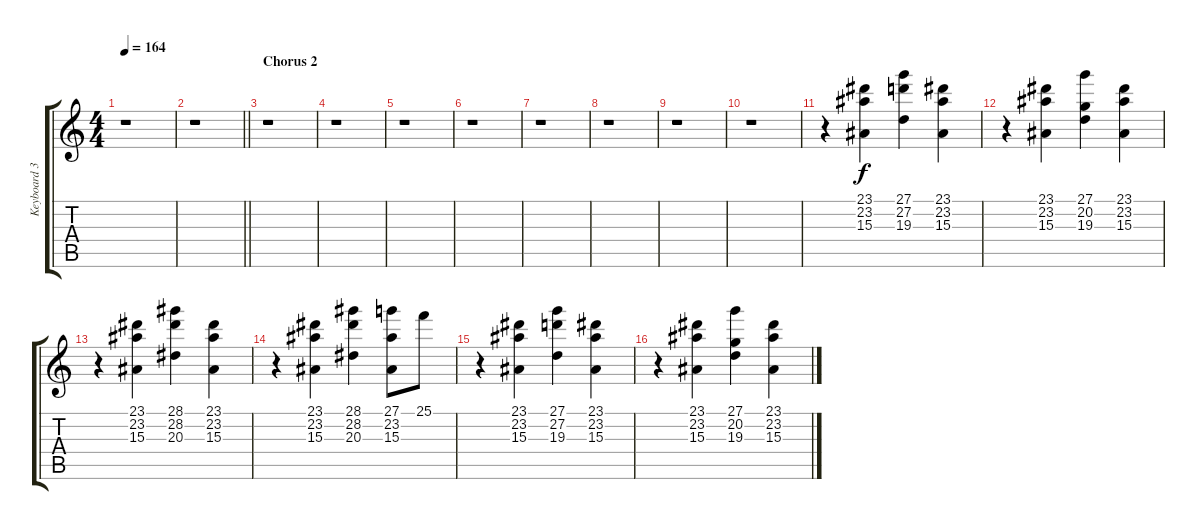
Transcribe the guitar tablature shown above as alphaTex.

\track ("Keyboard 3 (Pizzicato Strings)" "Keyboard 3") {instrument pizzicatostrings}
\staff {score tabs}
\tuning (E4 B3 G3 D3 A2 E2) {hide}
\ts (4 4)
\tempo 164
\clef g2
\ks c
r.1{dy f} |
\barLineRight lightlight
r.1 |
\section ("" "Chorus 2")
r.1 |
r.1 |
r.1 |
r.1 |
r.1 |
r.1 |
r.1 |
r.1 |
r.4 (23.1 23.2 15.3).4 (27.1 27.2 19.3).4 (23.1 23.2 15.3).4 |
r.4 (23.1 23.2 15.3).4 (27.1 20.2 19.3).4 (23.1 23.2 15.3).4 |
r.4 (23.1 23.2 15.3).4 (28.1 28.2 20.3).4 (23.1 23.2 15.3).4 |
r.4 (23.1 23.2 15.3).4 (28.1 28.2 20.3).4 (27.1 23.2 15.3).8 25.1.8 |
r.4 (23.1 23.2 15.3).4 (27.1 27.2 19.3).4 (23.1 23.2 15.3).4 |
r.4 (23.1 23.2 15.3).4 (27.1 20.2 19.3).4 (23.1 23.2 15.3).4
